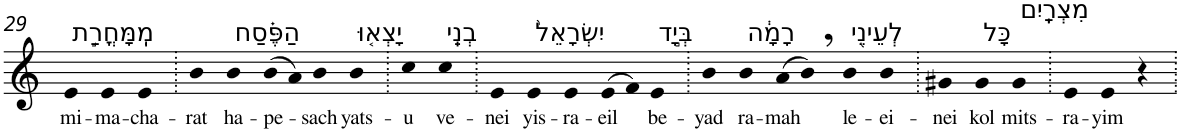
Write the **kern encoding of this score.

**kern	**text
*part1	*part1
*staff1	*staff1
*I"Piano	*
*I'Pno	*
!!LO:PB:g=z
*clefG2	*
*k[]	*
=29	=29
!LO:TX:a:t=מִֽמָּחֳרַ֣ת	!
!	!LO:LY:b
4e	mi-
!	!LO:LY:b
4e	-ma-
!	!LO:LY:b
4e	-cha-
=30.	=30.
!	!LO:LY:b
4b	-rat
!LO:TX:a:t=הַפֶּ֗סַח	!
!	!LO:LY:b
4b	ha-
!	!LO:LY:b
(>8b	-pe-
8a)	.
!	!LO:LY:b
4b	-sach
!LO:TX:a:t=יָצְא֤וּ	!
!	!LO:LY:b
4b	yats-
=31.	=31.
!	!LO:LY:b
4cc	-u
!LO:TX:a:t=בְנֵֽי	!
!	!LO:LY:b
4cc	ve-
=32.	=32.
!	!LO:LY:b
4e	-nei
!LO:TX:a:t=יִשְׂרָאֵל֙	!
!	!LO:LY:b
4e	yis-
!	!LO:LY:b
4e	-ra-
!	!LO:LY:b
(>8e	-eil
8f)	.
!LO:TX:a:t=בְּיָ֣ד	!
!	!LO:LY:b
4e	be-
=33.	=33.
!	!LO:LY:b
4b	-yad
!LO:TX:a:t=רָמָ֔ה	!
!	!LO:LY:b
4b	ra-
!	!LO:LY:b
(>8a	-mah
8b,)	.
!LO:TX:a:t=לְעֵינֵ֖י	!
!	!LO:LY:b
4b	le-
!	!LO:LY:b
4b	-ei-
=34.	=34.
!	!LO:LY:b
4g#X	-nei
!LO:TX:a:t=כָּל	!
!	!LO:LY:b
4g#	kol
!LO:TX:a:t=מִצְרָֽיִם	!
!	!LO:LY:b
4g#	mits-
=35.	=35.
!	!LO:LY:b
4e	-ra-
!	!LO:LY:b
4e	-yim
4r	.
=.	=.
*-	*-
